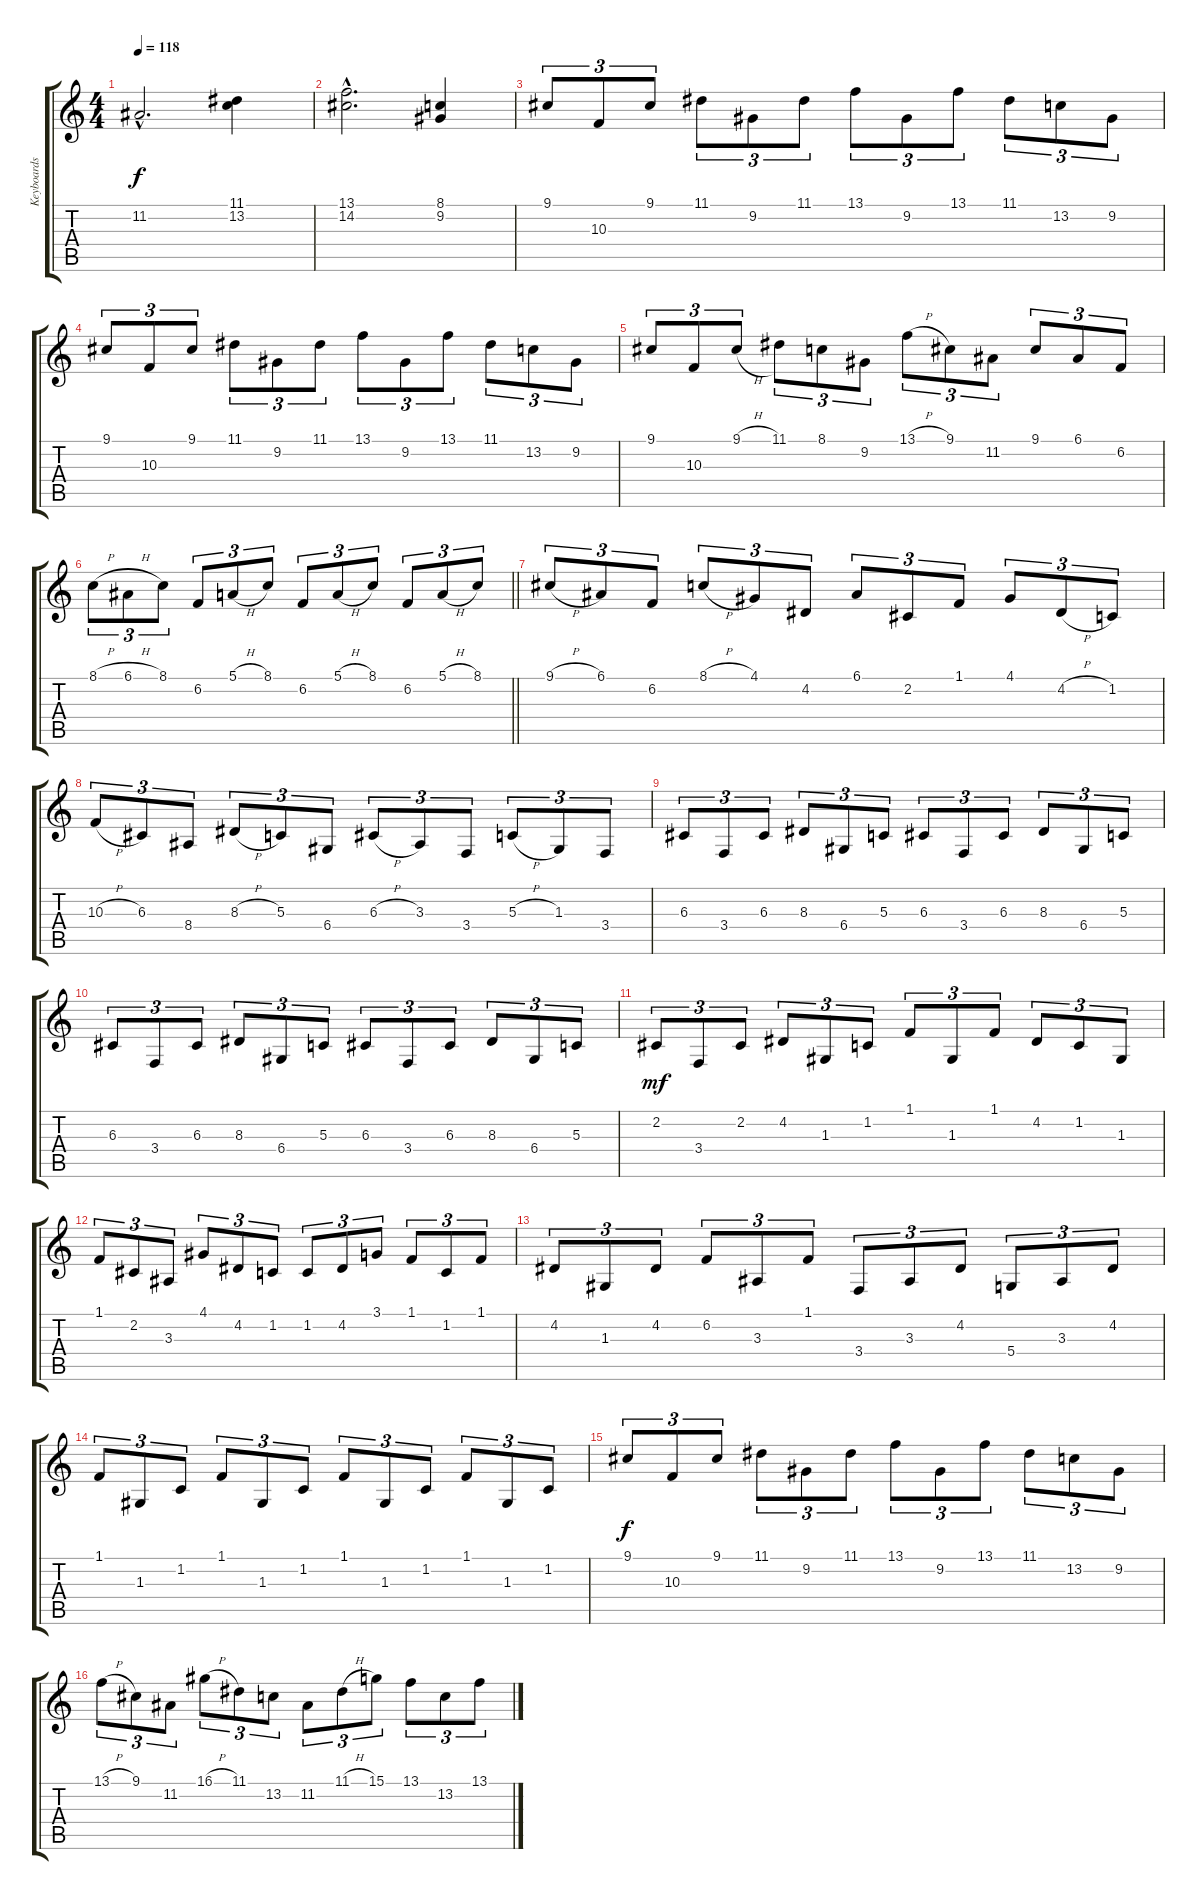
\track ("Keyboards" "Keyboards") {instrument drawbarorgan}
\staff {score tabs}
\tuning (E4 B3 G3 D3 A2 E2) {hide}
\ts (4 4)
\tempo 118
\clef g2
\ks c
11.2{hac}.2{d dy f} (11.1 13.2).4 |
(13.1{hac} 14.2{hac}).2{d} (8.1 9.2).4 |
9.1.8{tu (3 2)} 10.3.8{tu (3 2)} 9.1.8{tu (3 2)} 11.1.8{tu (3 2)} 9.2.8{tu (3 2)} 11.1.8{tu (3 2)} 13.1.8{tu (3 2)} 9.2.8{tu (3 2)} 13.1.8{tu (3 2)} 11.1.8{tu (3 2)} 13.2.8{tu (3 2)} 9.2.8{tu (3 2)} |
9.1.8{tu (3 2)} 10.3.8{tu (3 2)} 9.1.8{tu (3 2)} 11.1.8{tu (3 2)} 9.2.8{tu (3 2)} 11.1.8{tu (3 2)} 13.1.8{tu (3 2)} 9.2.8{tu (3 2)} 13.1.8{tu (3 2)} 11.1.8{tu (3 2)} 13.2.8{tu (3 2)} 9.2.8{tu (3 2)} |
9.1.8{tu (3 2)} 10.3.8{tu (3 2)} 9.1{h}.8{tu (3 2)} 11.1.8{tu (3 2)} 8.1.8{tu (3 2)} 9.2.8{tu (3 2)} 13.1{h}.8{tu (3 2)} 9.1.8{tu (3 2)} 11.2.8{tu (3 2)} 9.1.8{tu (3 2)} 6.1.8{tu (3 2)} 6.2.8{tu (3 2)} |
\barLineRight lightlight
8.1{h}.8{tu (3 2)} 6.1{h}.8{tu (3 2)} 8.1.8{tu (3 2)} 6.2.8{tu (3 2)} 5.1{h}.8{tu (3 2)} 8.1.8{tu (3 2)} 6.2.8{tu (3 2)} 5.1{h}.8{tu (3 2)} 8.1.8{tu (3 2)} 6.2.8{tu (3 2)} 5.1{h}.8{tu (3 2)} 8.1.8{tu (3 2)} |
9.1{h}.8{tu (3 2)} 6.1.8{tu (3 2)} 6.2.8{tu (3 2)} 8.1{h}.8{tu (3 2)} 4.1.8{tu (3 2)} 4.2.8{tu (3 2)} 6.1.8{tu (3 2)} 2.2.8{tu (3 2)} 1.1.8{tu (3 2)} 4.1.8{tu (3 2)} 4.2{h}.8{tu (3 2)} 1.2.8{tu (3 2)} |
10.3{h}.8{tu (3 2)} 6.3.8{tu (3 2)} 8.4.8{tu (3 2)} 8.3{h}.8{tu (3 2)} 5.3.8{tu (3 2)} 6.4.8{tu (3 2)} 6.3{h}.8{tu (3 2)} 3.3.8{tu (3 2)} 3.4.8{tu (3 2)} 5.3{h}.8{tu (3 2)} 1.3.8{tu (3 2)} 3.4.8{tu (3 2)} |
6.3.8{tu (3 2)} 3.4.8{tu (3 2)} 6.3.8{tu (3 2)} 8.3.8{tu (3 2)} 6.4.8{tu (3 2)} 5.3.8{tu (3 2)} 6.3.8{tu (3 2)} 3.4.8{tu (3 2)} 6.3.8{tu (3 2)} 8.3.8{tu (3 2)} 6.4.8{tu (3 2)} 5.3.8{tu (3 2)} |
6.3.8{tu (3 2)} 3.4.8{tu (3 2)} 6.3.8{tu (3 2)} 8.3.8{tu (3 2)} 6.4.8{tu (3 2)} 5.3.8{tu (3 2)} 6.3.8{tu (3 2)} 3.4.8{tu (3 2)} 6.3.8{tu (3 2)} 8.3.8{tu (3 2)} 6.4.8{tu (3 2)} 5.3.8{tu (3 2)} |
2.2.8{tu (3 2) dy mf} 3.4.8{tu (3 2)} 2.2.8{tu (3 2)} 4.2.8{tu (3 2)} 1.3.8{tu (3 2)} 1.2.8{tu (3 2)} 1.1.8{tu (3 2)} 1.3.8{tu (3 2)} 1.1.8{tu (3 2)} 4.2.8{tu (3 2)} 1.2.8{tu (3 2)} 1.3.8{tu (3 2)} |
1.1.8{tu (3 2)} 2.2.8{tu (3 2)} 3.3.8{tu (3 2)} 4.1.8{tu (3 2)} 4.2.8{tu (3 2)} 1.2.8{tu (3 2)} 1.2.8{tu (3 2)} 4.2.8{tu (3 2)} 3.1.8{tu (3 2)} 1.1.8{tu (3 2)} 1.2.8{tu (3 2)} 1.1.8{tu (3 2)} |
4.2.8{tu (3 2)} 1.3.8{tu (3 2)} 4.2.8{tu (3 2)} 6.2.8{tu (3 2)} 3.3.8{tu (3 2)} 1.1.8{tu (3 2)} 3.4.8{tu (3 2)} 3.3.8{tu (3 2)} 4.2.8{tu (3 2)} 5.4.8{tu (3 2)} 3.3.8{tu (3 2)} 4.2.8{tu (3 2)} |
1.1.8{tu (3 2)} 1.3.8{tu (3 2)} 1.2.8{tu (3 2)} 1.1.8{tu (3 2)} 1.3.8{tu (3 2)} 1.2.8{tu (3 2)} 1.1.8{tu (3 2)} 1.3.8{tu (3 2)} 1.2.8{tu (3 2)} 1.1.8{tu (3 2)} 1.3.8{tu (3 2)} 1.2.8{tu (3 2)} |
9.1.8{tu (3 2) dy f} 10.3.8{tu (3 2)} 9.1.8{tu (3 2)} 11.1.8{tu (3 2)} 9.2.8{tu (3 2)} 11.1.8{tu (3 2)} 13.1.8{tu (3 2)} 9.2.8{tu (3 2)} 13.1.8{tu (3 2)} 11.1.8{tu (3 2)} 13.2.8{tu (3 2)} 9.2.8{tu (3 2)} |
13.1{h}.8{tu (3 2)} 9.1.8{tu (3 2)} 11.2.8{tu (3 2)} 16.1{h}.8{tu (3 2)} 11.1.8{tu (3 2)} 13.2.8{tu (3 2)} 11.2.8{tu (3 2)} 11.1{h}.8{tu (3 2)} 15.1.8{tu (3 2)} 13.1.8{tu (3 2)} 13.2.8{tu (3 2)} 13.1.8{tu (3 2)}
